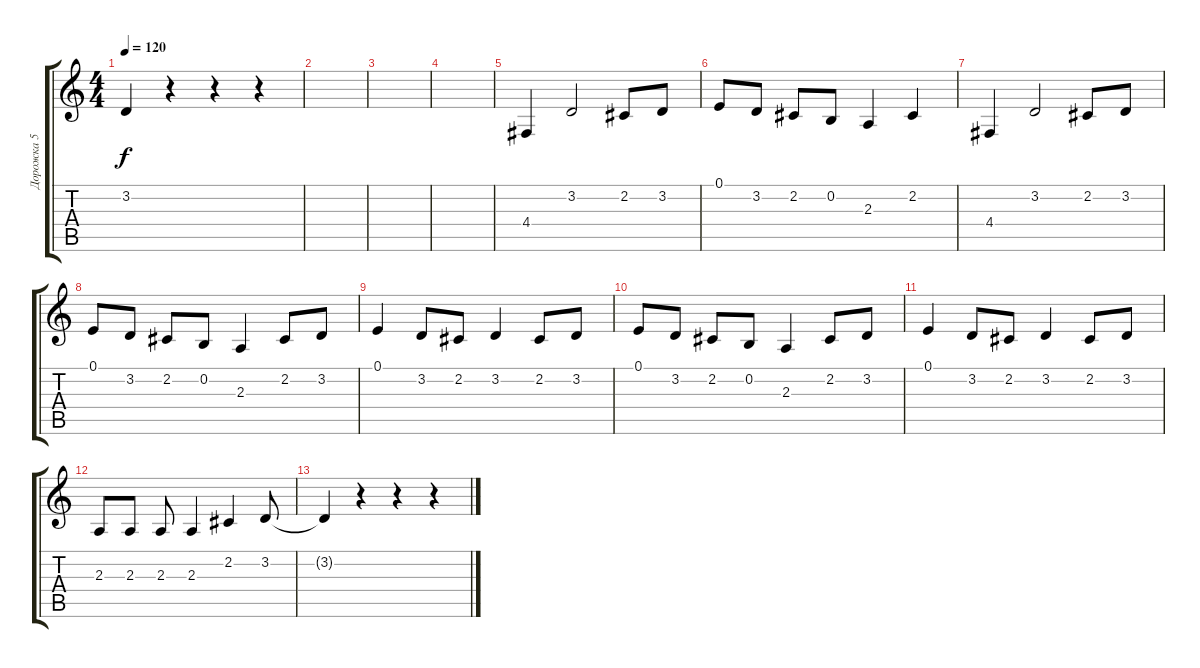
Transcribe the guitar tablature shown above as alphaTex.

\track ("Дорожка 5" "Дорожка 5") {instrument lead2sawtooth}
\staff {score tabs}
\tuning (E4 B3 G3 D3 A2 E2) {hide}
\ts (4 4)
\tempo 120
\clef g2
\ks c
3.2{t}.4{dy f} r.4 r.4 r.4 |
|
|
|
4.4.4 3.2.2 2.2.8 3.2.8 |
0.1.8 3.2.8 2.2.8 0.2.8 2.3.4 2.2.4 |
4.4.4 3.2.2 2.2.8 3.2.8 |
0.1.8 3.2.8 2.2.8 0.2.8 2.3.4 2.2.8 3.2.8 |
0.1.4 3.2.8 2.2.8 3.2.4 2.2.8 3.2.8 |
0.1.8 3.2.8 2.2.8 0.2.8 2.3.4 2.2.8 3.2.8 |
0.1.4 3.2.8 2.2.8 3.2.4 2.2.8 3.2.8 |
2.3.8 2.3.8 2.3.8 2.3.4 2.2.4 3.2.8 |
3.2{t}.4 r.4 r.4 r.4
